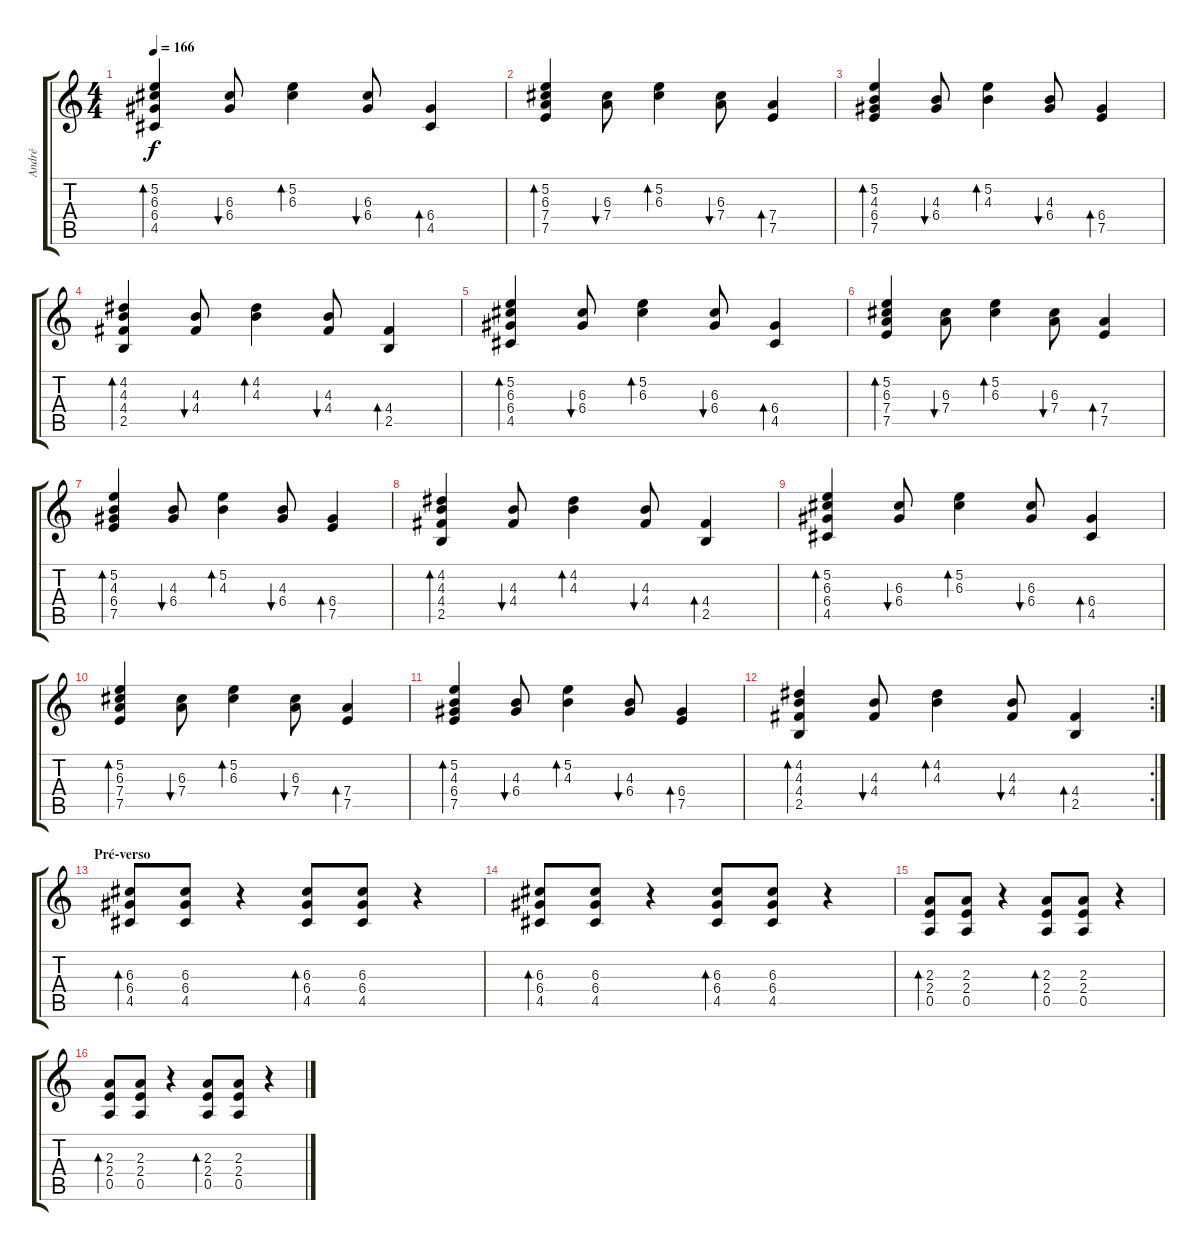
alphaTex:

\track ("André" "André") {instrument electricguitarclean}
\staff {score tabs}
\tuning (E4 B3 G3 D3 A2 E2) {hide}
\ts (4 4)
\tempo 166
\clef g2
\ks c
(5.2 6.3 6.4 4.5).4{bd 60 dy f} (6.3 6.4).8{bu 60} (5.2 6.3).4{bd 60} (6.3 6.4).8{bu 60} (6.4 4.5).4{bd 60} |
(5.2 6.3 7.4 7.5).4{bd 60} (6.3 7.4).8{bu 60} (5.2 6.3).4{bd 60} (6.3 7.4).8{bu 60} (7.4 7.5).4{bd 60} |
(5.2 4.3 6.4 7.5).4{bd 60} (4.3 6.4).8{bu 60} (5.2 4.3).4{bd 60} (4.3 6.4).8{bu 60} (6.4 7.5).4{bd 60} |
(4.2 4.3 4.4 2.5).4{bd 60} (4.3 4.4).8{bu 60} (4.2 4.3).4{bd 60} (4.3 4.4).8{bu 60} (4.4 2.5).4{bd 60} |
(5.2 6.3 6.4 4.5).4{bd 60} (6.3 6.4).8{bu 60} (5.2 6.3).4{bd 60} (6.3 6.4).8{bu 60} (6.4 4.5).4{bd 60} |
(5.2 6.3 7.4 7.5).4{bd 60} (6.3 7.4).8{bu 60} (5.2 6.3).4{bd 60} (6.3 7.4).8{bu 60} (7.4 7.5).4{bd 60} |
(5.2 4.3 6.4 7.5).4{bd 60} (4.3 6.4).8{bu 60} (5.2 4.3).4{bd 60} (4.3 6.4).8{bu 60} (6.4 7.5).4{bd 60} |
(4.2 4.3 4.4 2.5).4{bd 60} (4.3 4.4).8{bu 60} (4.2 4.3).4{bd 60} (4.3 4.4).8{bu 60} (4.4 2.5).4{bd 60} |
(5.2 6.3 6.4 4.5).4{bd 60} (6.3 6.4).8{bu 60} (5.2 6.3).4{bd 60} (6.3 6.4).8{bu 60} (6.4 4.5).4{bd 60} |
(5.2 6.3 7.4 7.5).4{bd 60} (6.3 7.4).8{bu 60} (5.2 6.3).4{bd 60} (6.3 7.4).8{bu 60} (7.4 7.5).4{bd 60} |
(5.2 4.3 6.4 7.5).4{bd 60} (4.3 6.4).8{bu 60} (5.2 4.3).4{bd 60} (4.3 6.4).8{bu 60} (6.4 7.5).4{bd 60} |
\rc 2
(4.2 4.3 4.4 2.5).4{bd 60} (4.3 4.4).8{bu 60} (4.2 4.3).4{bd 60} (4.3 4.4).8{bu 60} (4.4 2.5).4{bd 60} |
\section ("" "Pré-verso")
(6.3 6.4 4.5).8{bd 60} (6.3 6.4 4.5).8 r.4 (6.3 6.4 4.5).8{bd 60} (6.3 6.4 4.5).8 r.4 |
(6.3 6.4 4.5).8{bd 60} (6.3 6.4 4.5).8 r.4 (6.3 6.4 4.5).8{bd 60} (6.3 6.4 4.5).8 r.4 |
(2.3 2.4 0.5).8{bd 60} (2.3 2.4 0.5).8 r.4 (2.3 2.4 0.5).8{bd 60} (2.3 2.4 0.5).8 r.4 |
(2.3 2.4 0.5).8{bd 60} (2.3 2.4 0.5).8 r.4 (2.3 2.4 0.5).8{bd 60} (2.3 2.4 0.5).8 r.4
